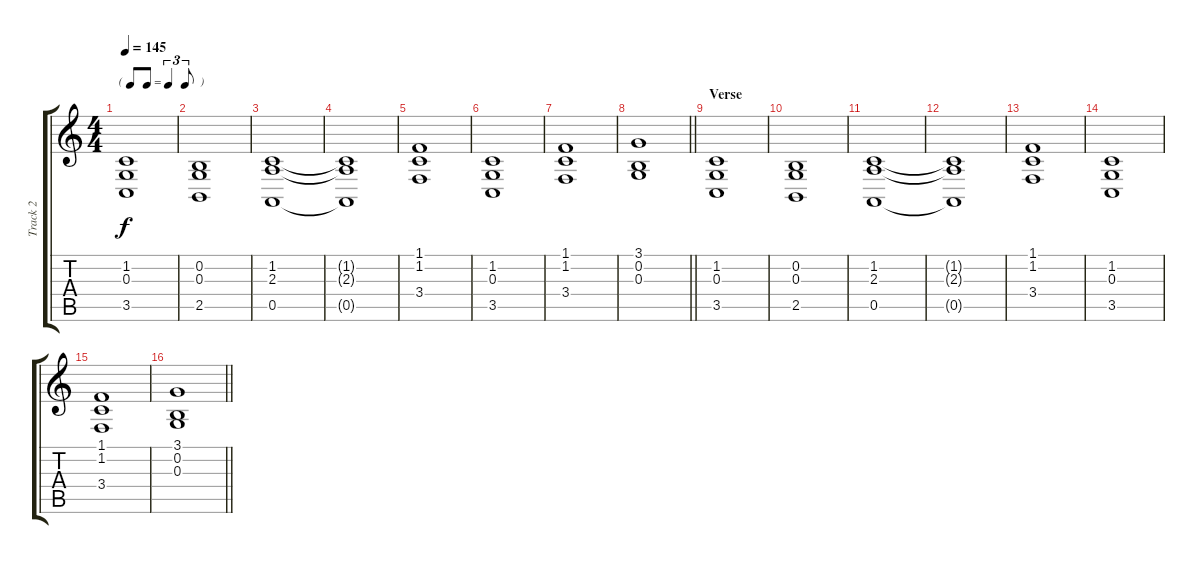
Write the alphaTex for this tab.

\track ("Track 2" "Track 2") {instrument acousticgrandpiano}
\staff {score tabs}
\tuning (E4 B3 G3 D3 A2 E2) {hide}
\ts (4 4)
\tf triplet8th
\tempo 145
\clef g2
\ks c
(1.2 0.3 3.5).1{dy f instrument acousticgrandpiano} |
(0.2 0.3 2.5).1 |
(1.2 2.3 0.5).1 |
(1.2{t} 2.3{t} 0.5{t}).1 |
(1.1 1.2 3.4).1 |
(1.2 0.3 3.5).1 |
(1.1 1.2 3.4).1 |
\barLineRight lightlight
(3.1 0.2 0.3).1 |
\section ("" "Verse")
(1.2 0.3 3.5).1 |
(0.2 0.3 2.5).1 |
(1.2 2.3 0.5).1 |
(1.2{t} 2.3{t} 0.5{t}).1 |
(1.1 1.2 3.4).1 |
(1.2 0.3 3.5).1 |
(1.1 1.2 3.4).1 |
\barLineRight lightlight
(3.1 0.2 0.3).1
